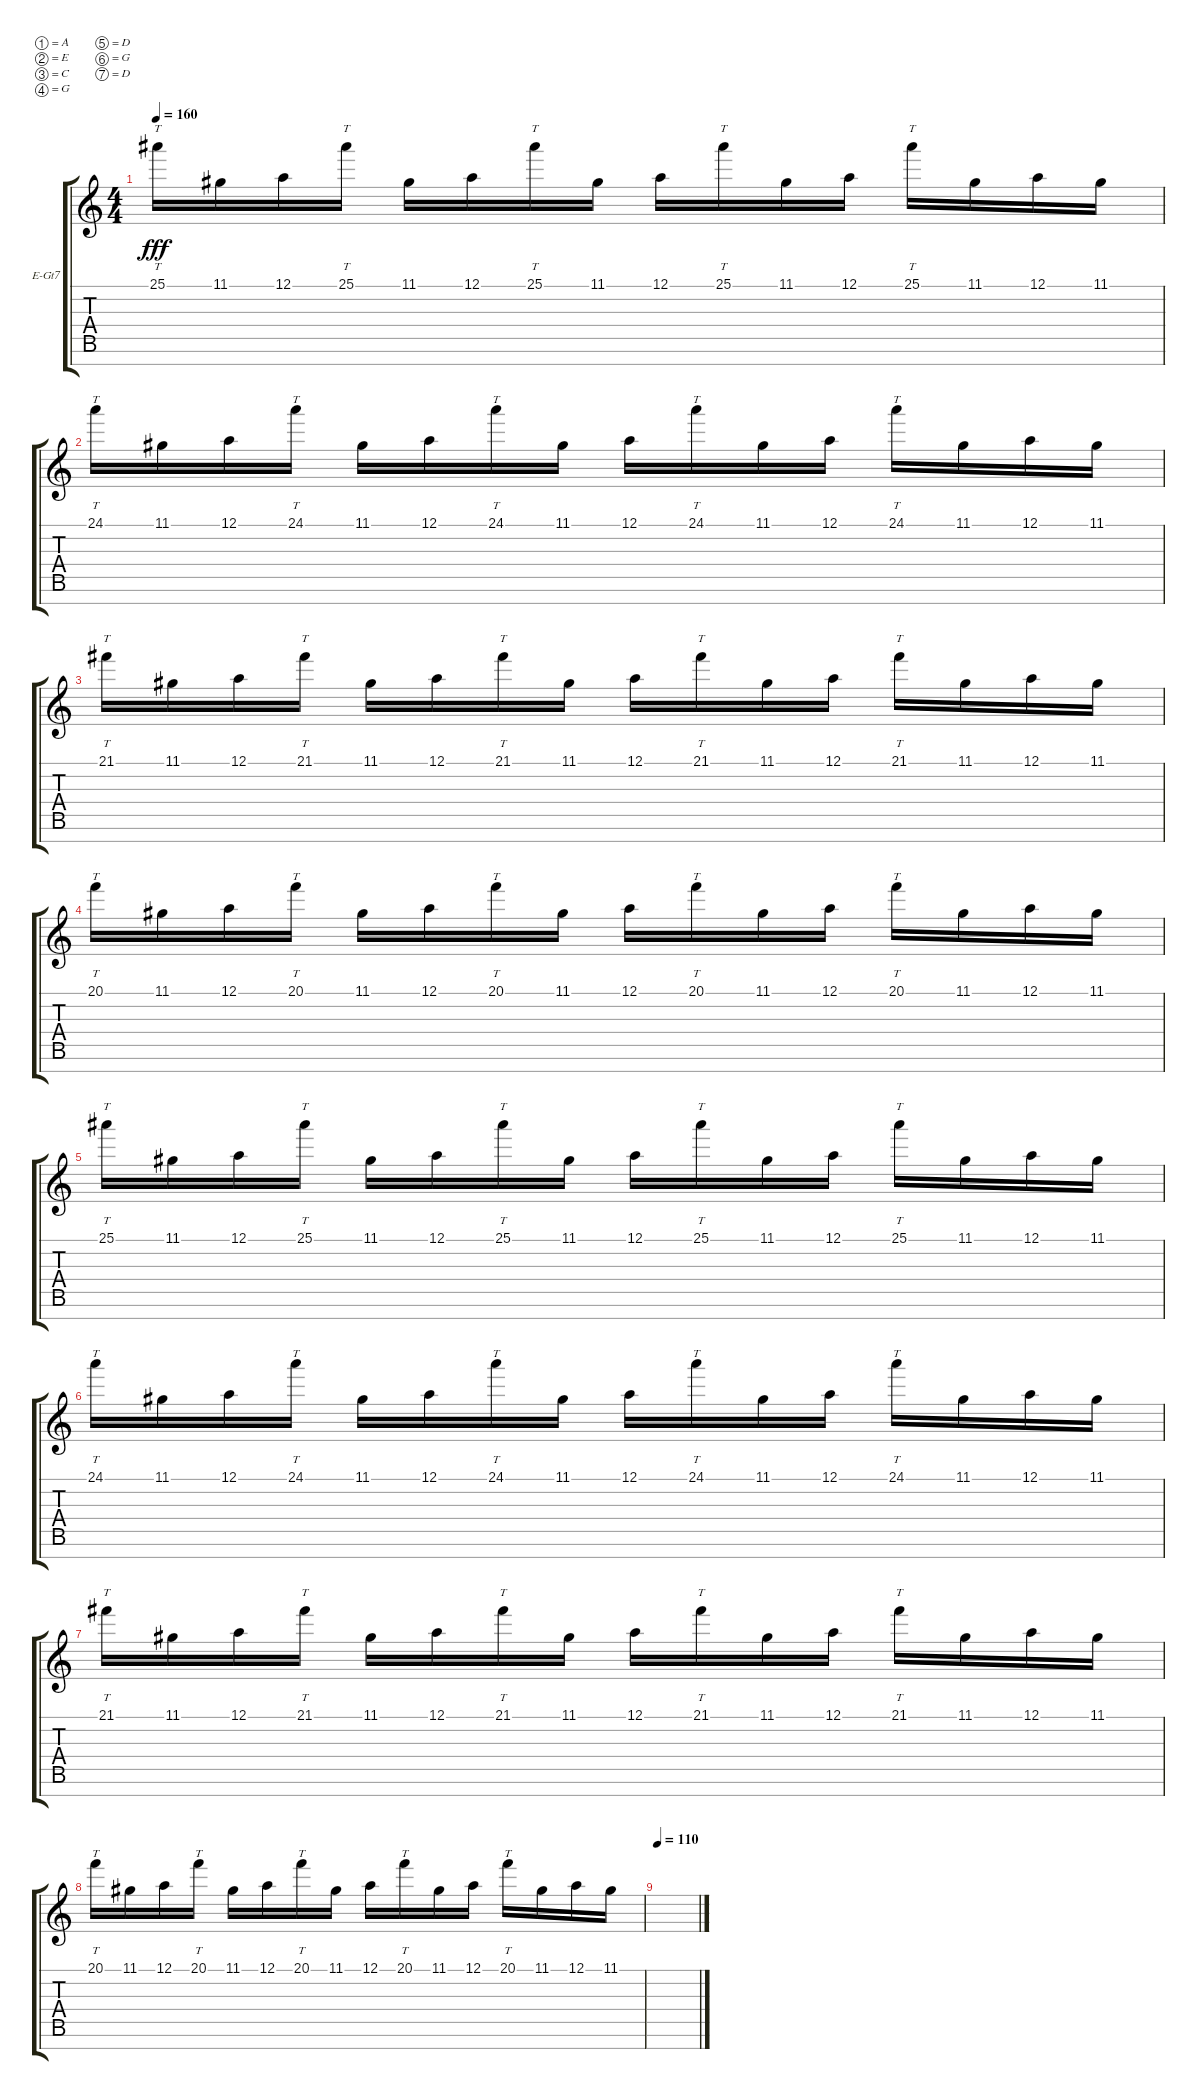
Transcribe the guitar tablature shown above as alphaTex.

\defaultSystemsLayout 4
\bracketExtendMode groupsimilarinstruments
\firstSystemTrackNameOrientation horizontal
\otherSystemsTrackNameOrientation horizontal
\track ("Electric Guitar" "E-Gt7") {instrument distortionguitar}
\staff {score tabs}
\tuning (A3 E3 C3 G2 D2 G1 D1)
\ts (4 4)
\tempo 160
\clef g2
\scale
0.333333
\ks c
25.1.16{tt dy fff} 11.1.16 12.1.16 25.1.16{tt} 11.1.16 12.1.16 25.1.16{tt} 11.1.16 12.1.16 25.1.16{tt} 11.1.16 12.1.16 25.1.16{tt} 11.1.16 12.1.16 11.1.16 |
\scale
0.333333 24.1.16{tt} 11.1.16 12.1.16 24.1.16{tt} 11.1.16 12.1.16 24.1.16{tt} 11.1.16 12.1.16 24.1.16{tt} 11.1.16 12.1.16 24.1.16{tt} 11.1.16 12.1.16 11.1.16 |
\scale
0.333333 21.1.16{tt} 11.1.16 12.1.16 21.1.16{tt} 11.1.16 12.1.16 21.1.16{tt} 11.1.16 12.1.16 21.1.16{tt} 11.1.16 12.1.16 21.1.16{tt} 11.1.16 12.1.16 11.1.16 |
\scale
0.333333 20.1.16{tt} 11.1.16 12.1.16 20.1.16{tt} 11.1.16 12.1.16 20.1.16{tt} 11.1.16 12.1.16 20.1.16{tt} 11.1.16 12.1.16 20.1.16{tt} 11.1.16 12.1.16 11.1.16 |
\scale
0.333333 25.1.16{tt} 11.1.16 12.1.16 25.1.16{tt} 11.1.16 12.1.16 25.1.16{tt} 11.1.16 12.1.16 25.1.16{tt} 11.1.16 12.1.16 25.1.16{tt} 11.1.16 12.1.16 11.1.16 |
\scale
0.333333 24.1.16{tt} 11.1.16 12.1.16 24.1.16{tt} 11.1.16 12.1.16 24.1.16{tt} 11.1.16 12.1.16 24.1.16{tt} 11.1.16 12.1.16 24.1.16{tt} 11.1.16 12.1.16 11.1.16 |
\scale
0.333333 21.1.16{tt} 11.1.16 12.1.16 21.1.16{tt} 11.1.16 12.1.16 21.1.16{tt} 11.1.16 12.1.16 21.1.16{tt} 11.1.16 12.1.16 21.1.16{tt} 11.1.16 12.1.16 11.1.16 |
\scale
0.333333 20.1.16{tt} 11.1.16 12.1.16 20.1.16{tt} 11.1.16 12.1.16 20.1.16{tt} 11.1.16 12.1.16 20.1.16{tt} 11.1.16 12.1.16 20.1.16{tt} 11.1.16 12.1.16 11.1.16 |
\tempo 110
\scale
0.333333 |
\scale
0.333333 |
\scale
0.333333 |
\scale
0.333333 |
\scale
0.333333 |
\scale
0.333333 |
\scale
0.333333 |
\scale
0.333333
